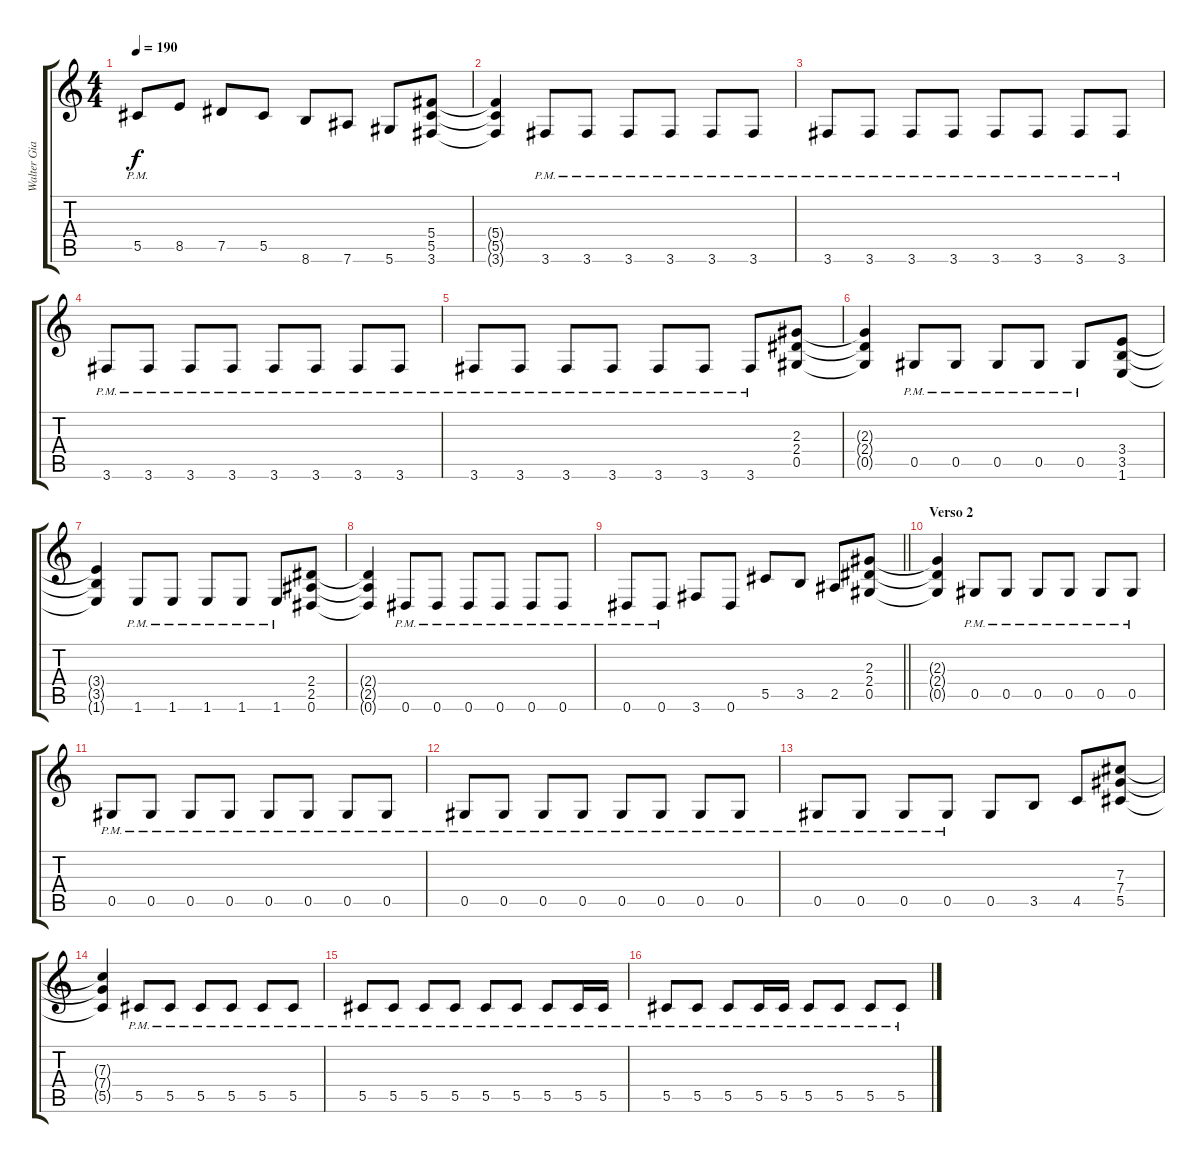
\track ("Walter Giardino Lead" "Walter Gia") {instrument distortionguitar}
\staff {score tabs}
\tuning (Eb4 Bb3 Gb3 Db3 Ab2 Eb2) {hide}
\ts (4 4)
\tempo 190
\clef g2
\ks c
5.5{pm}.8{dy f} 8.5.8 7.5.8 5.5.8 8.6.8 7.6.8 5.6.8 (5.4 5.5 3.6).8 |
(5.4{t} 5.5{t} 3.6{t}).4 3.6{pm}.8 3.6{pm}.8 3.6{pm}.8 3.6{pm}.8 3.6{pm}.8 3.6{pm}.8 |
3.6{pm}.8 3.6{pm}.8 3.6{pm}.8 3.6{pm}.8 3.6{pm}.8 3.6{pm}.8 3.6{pm}.8 3.6{pm}.8 |
3.6{pm}.8 3.6{pm}.8 3.6{pm}.8 3.6{pm}.8 3.6{pm}.8 3.6{pm}.8 3.6{pm}.8 3.6{pm}.8 |
3.6{pm}.8 3.6{pm}.8 3.6{pm}.8 3.6{pm}.8 3.6{pm}.8 3.6{pm}.8 3.6{pm}.8 (2.3 2.4 0.5).8 |
(2.3{t} 2.4{t} 0.5{t}).4 0.5{pm}.8 0.5{pm}.8 0.5{pm}.8 0.5{pm}.8 0.5{pm}.8 (3.4 3.5 1.6).8 |
(3.4{t} 3.5{t} 1.6{t}).4 1.6{pm}.8 1.6{pm}.8 1.6{pm}.8 1.6{pm}.8 1.6{pm}.8 (2.4 2.5 0.6).8 |
(2.4{t} 2.5{t} 0.6{t}).4 0.6{pm}.8 0.6{pm}.8 0.6{pm}.8 0.6{pm}.8 0.6{pm}.8 0.6{pm}.8 |
\barLineRight lightlight
0.6{pm}.8 0.6{pm}.8 3.6.8 0.6.8 5.5.8 3.5.8 2.5.8 (2.3 2.4 0.5).8 |
\section ("" "Verso 2")
(2.3{t} 2.4{t} 0.5{t}).4 0.5{pm}.8 0.5{pm}.8 0.5{pm}.8 0.5{pm}.8 0.5{pm}.8 0.5{pm}.8 |
0.5{pm}.8 0.5{pm}.8 0.5{pm}.8 0.5{pm}.8 0.5{pm}.8 0.5{pm}.8 0.5{pm}.8 0.5{pm}.8 |
0.5{pm}.8 0.5{pm}.8 0.5{pm}.8 0.5{pm}.8 0.5{pm}.8 0.5{pm}.8 0.5{pm}.8 0.5{pm}.8 |
0.5{pm}.8 0.5{pm}.8 0.5{pm}.8 0.5{pm}.8 0.5.8 3.5.8 4.5.8 (7.3 7.4 5.5).8 |
(7.3{t} 7.4{t} 5.5{t}).4 5.5{pm}.8 5.5{pm}.8 5.5{pm}.8 5.5{pm}.8 5.5{pm}.8 5.5{pm}.8 |
5.5{pm}.8 5.5{pm}.8 5.5{pm}.8 5.5{pm}.8 5.5{pm}.8 5.5{pm}.8 5.5{pm}.8 5.5{pm}.16 5.5{pm}.16 |
5.5{pm}.8 5.5{pm}.8 5.5{pm}.8 5.5{pm}.16 5.5{pm}.16 5.5{pm}.8 5.5{pm}.8 5.5{pm}.8 5.5{pm}.8
